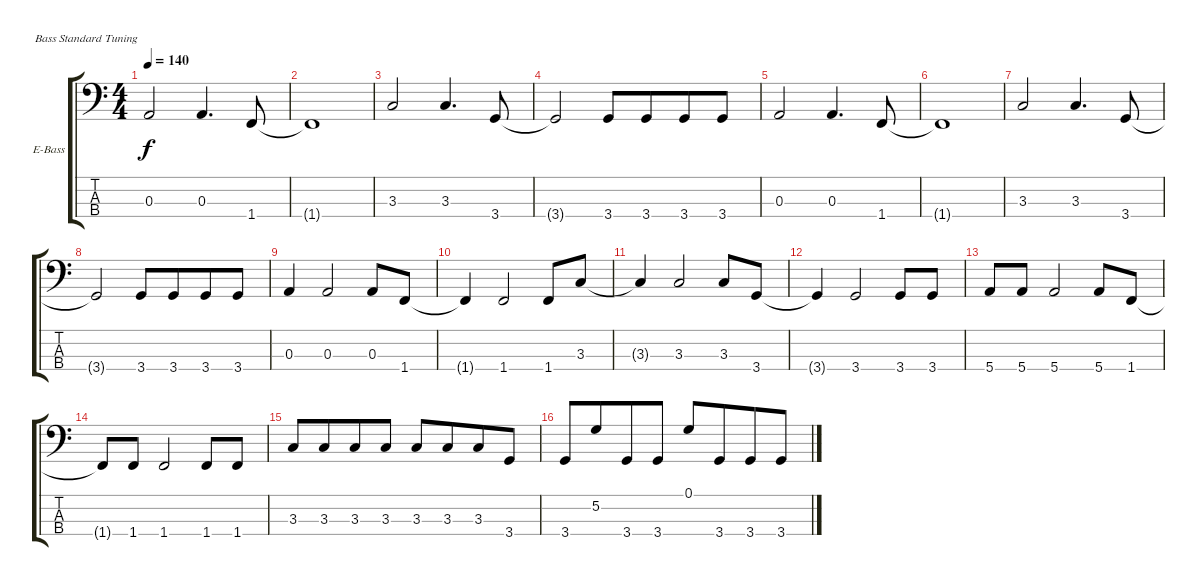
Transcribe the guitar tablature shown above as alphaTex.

\bracketExtendMode groupsimilarinstruments
\firstSystemTrackNameOrientation horizontal
\otherSystemsTrackNameOrientation horizontal
\track ("Electric Bass" "E-Bass") {instrument electricbassfinger}
\staff {score tabs}
\tuning (G2 D2 A1 E1)
\ts (4 4)
\tempo 140
\clef f4
\scale
0.333333
\ks c
0.3.2{dy f} 0.3.4{d} 1.4.8 |
\scale
0.333333 1.4{t}.1 |
\scale
0.333333 3.3.2 3.3.4{d} 3.4.8 |
\scale
0.333333 3.4{t}.2 3.4.8 3.4.8{beam merge} 3.4.8 3.4.8 |
\scale
0.333333 0.3.2 0.3.4{d} 1.4.8 |
\scale
0.333333 1.4{t}.1 |
\scale
0.333333 3.3.2 3.3.4{d} 3.4.8 |
\scale
0.333333 3.4{t}.2 3.4.8 3.4.8{beam merge} 3.4.8 3.4.8 |
\scale
0.333333 0.3.4 0.3.2 0.3.8 1.4.8 |
\scale
0.333333 1.4{t}.4 1.4.2 1.4.8 3.3.8 |
\scale
0.333333 3.3{t}.4 3.3.2 3.3.8 3.4.8 |
\scale
0.333333 3.4{t}.4 3.4.2 3.4.8 3.4.8 |
\scale
0.333333 5.4.8 5.4.8 5.4.2 5.4.8 1.4.8 |
\scale
0.333333 1.4{t}.8 1.4.8 1.4.2 1.4.8 1.4.8 |
\scale
0.333333 3.3.8 3.3.8{beam merge} 3.3.8 3.3.8 3.3.8 3.3.8{beam merge} 3.3.8 3.4.8 |
\scale
0.333333 3.4.8 5.2.8{beam merge} 3.4.8 3.4.8 0.1.8 3.4.8{beam merge} 3.4.8 3.4.8
